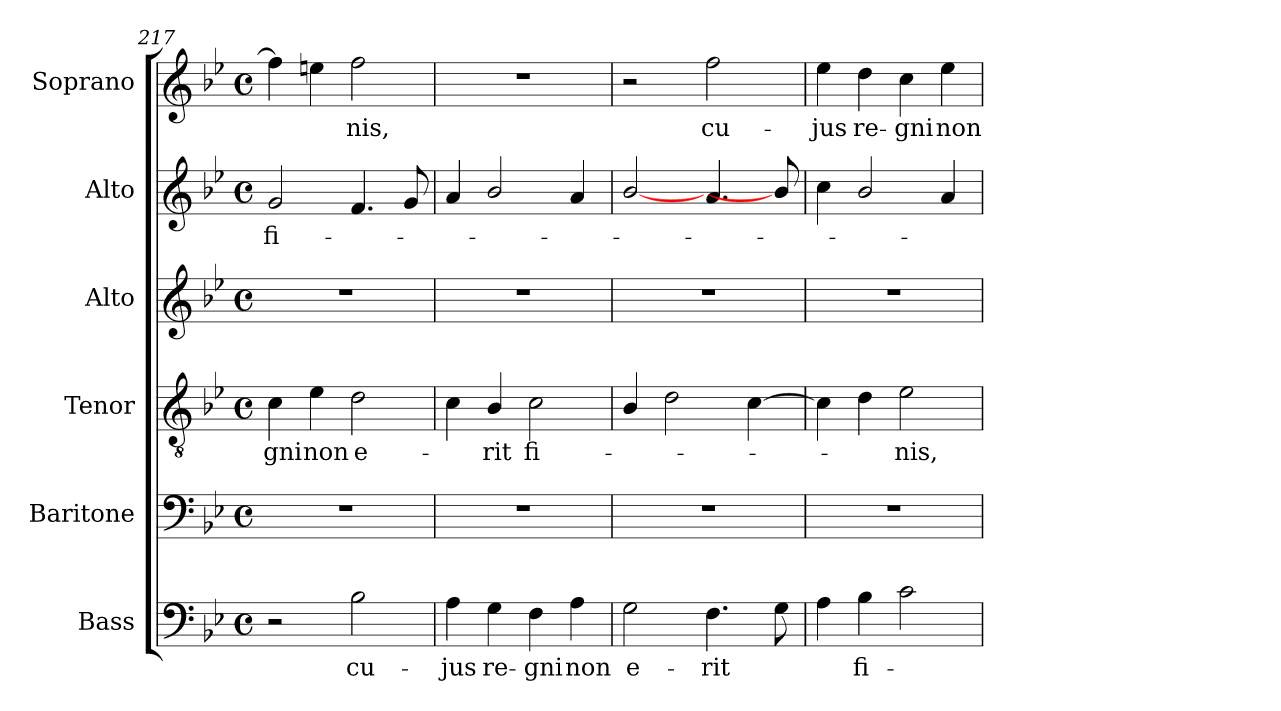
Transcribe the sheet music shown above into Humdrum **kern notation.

**kern	**text	**kern	**kern	**text	**kern	**kern	**text	**kern	**text
*part6	*part6	*part5	*part4	*part4	*part3	*part2	*part2	*part1	*part1
*staff6	*staff6	*staff5	*staff4	*staff4	*staff3	*staff2	*staff2	*staff1	*staff1
*I"Bass	*	*I"Baritone	*I"Tenor	*	*I"Alto	*I"Alto	*	*I"Soprano	*
*I'B.	*	*I'Bar.	*I'T.	*	*I'A.	*I'A.	*	*I'S.	*
*clefF4	*	*clefF4	*clefGv2	*	*clefG2	*clefG2	*	*clefG2	*
*	*	*	*ITrd7c12	*	*	*	*	*	*
*k[b-e-]	*	*k[b-e-]	*k[b-e-]	*	*k[b-e-]	*k[b-e-]	*	*k[b-e-]	*
*B-:	*	*B-:	*B-:	*	*B-:	*B-:	*	*B-:	*
*M4/4	*	*M4/4	*M4/4	*	*M4/4	*M4/4	*	*M4/4	*
*met(c)	*	*met(c)	*met(c)	*	*met(c)	*met(c)	*	*met(c)	*
=217	=217	=217	=217	=217	=217	=217	=217	=217	=217
!	!	!	!	!LO:LY:b:color=#000000	!	!	!	!	!
!	!	!	!	!	!	!	!LO:LY:b:color=#000000	!	!
2r	.	1r	4Ci\	-gni	1r	2gi/	fi-	4ffi\]	.
!	!	!	!	!LO:LY:b:color=#000000	!	!	!	!	!
.	.	.	4E-i\	non	.	.	.	4eei\	.
!	!LO:LY:b:color=#000000	!	!	!	!	!	!	!	!
!	!	!	!	!LO:LY:b:color=#000000	!	!	!	!	!
!	!	!	!	!	!	!	!	!	!LO:LY:b:color=#000000
2B-i\	cu-	.	2Di\	e-	.	4.fi/	.	2ffi\	-nis,
.	.	.	.	.	.	8gi/	.	.	.
=218	=218	=218	=218	=218	=218	=218	=218	=218	=218
!	!LO:LY:b:color=#000000	!	!	!	!	!	!	!	!
4Ai\	-jus	1r	4Ci\	.	1r	4ai/	.	1r	.
!	!LO:LY:b:color=#000000	!	!	!	!	!	!	!	!
!	!	!	!	!LO:LY:b:color=#000000	!	!	!	!	!
4Gi\	re-	.	4BB-i/	-rit	.	2b-i/	.	.	.
!	!LO:LY:b:color=#000000	!	!	!	!	!	!	!	!
!	!	!	!	!LO:LY:b:color=#000000	!	!	!	!	!
4Fi\	-gni	.	2Ci\	fi-	.	.	.	.	.
!	!LO:LY:b:color=#000000	!	!	!	!	!	!	!	!
4Ai\	non	.	.	.	.	4ai/	.	.	.
!!LO:LB:g=z
=219	=219	=219	=219	=219	=219	=219	=219	=219	=219
!	!LO:LY:b:color=#000000	!	!	!	!	!	!	!	!
2Gi\	e-	1r	4BB-i/	.	1r	[2b-i/	.	2r	.
.	.	.	2Di\	.	.	.	.	.	.
!	!LO:LY:b:color=#000000	!	!	!	!	!	!	!	!
!	!	!	!	!	!	!	!	!	!LO:LY:b:color=#000000
4.Fi\	-rit	.	.	.	.	4.ai/	.	2ffi\	cu-
.	.	.	[4Ci\	.	.	.	.	.	.
8Gi\	.	.	.	.	.	8b-i/]	.	.	.
=220	=220	=220	=220	=220	=220	=220	=220	=220	=220
!	!	!	!	!	!	!	!	!	!LO:LY:b:color=#000000
4Ai\	.	1r	4Ci\]	.	1r	4cci\	.	4ee-i\	-jus
!	!LO:LY:b:color=#000000	!	!	!	!	!	!	!	!
!	!	!	!	!	!	!	!	!	!LO:LY:b:color=#000000
4B-i\	fi-	.	4Di\	.	.	2b-i/	.	4ddi\	re-
!	!	!	!	!LO:LY:b:color=#000000	!	!	!	!	!
!	!	!	!	!	!	!	!	!	!LO:LY:b:color=#000000
2ci\	.	.	2E-i\	-nis,	.	.	.	4cci\	-gni
!	!	!	!	!	!	!	!	!	!LO:LY:b:color=#000000
.	.	.	.	.	.	4ai/	.	4ee-i\	non
=	=	=	=	=	=	=	=	=	=
*-	*-	*-	*-	*-	*-	*-	*-	*-	*-
